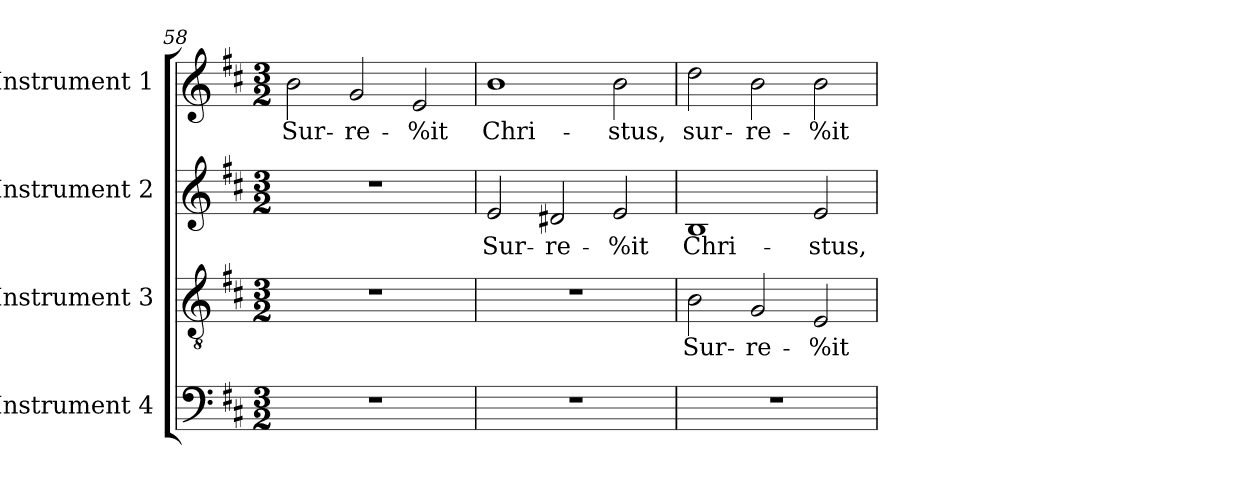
**kern	**kern	**text	**kern	**text	**kern	**text
*part4	*part3	*part3	*part2	*part2	*part1	*part1
*staff4	*staff3	*staff3	*staff2	*staff2	*staff1	*staff1
*I"Instrument 4	*I"Instrument 3	*	*I"Instrument 2	*	*I"Instrument 1	*
!!LO:LB:g=z
*clefF4	*clefGv2	*	*clefG2	*	*clefG2	*
*k[f#c#]	*k[f#c#]	*	*k[f#c#]	*	*k[f#c#]	*
*D:	*D:	*	*D:	*	*D:	*
*M3/2	*M3/2	*	*M3/2	*	*M3/2	*
=58	=58	=58	=58	=58	=58	=58
!LO:N:vis=1	!LO:N:vis=1	!	!LO:N:vis=1	!	!	!LO:LY:b:cj
1.r	1.r	.	1.r	.	2b\	Sur-
!	!	!	!	!	!	!LO:LY:b:cj
.	.	.	.	.	2g/	-re-
!	!	!	!	!	!	!LO:LY:b:cj
.	.	.	.	.	2e/	-%it
=59	=59	=59	=59	=59	=59	=59
!LO:N:vis=1	!LO:N:vis=1	!	!	!LO:LY:b:cj	!	!LO:LY:b:cj
1.r	1.r	.	2e/	Sur-	1b	Chri-
!	!	!	!	!LO:LY:b:cj	!	!
.	.	.	2d#X/	-re-	.	.
!	!	!	!	!LO:LY:b:cj	!	!LO:LY:b:cj
.	.	.	2e/	-%it	2b\	-stus,
=60	=60	=60	=60	=60	=60	=60
!LO:N:vis=1	!	!LO:LY:b:cj	!	!LO:LY:b:cj	!	!LO:LY:b:cj
1.r	2B\	Sur-	1B	Chri-	2dd\	sur-
!	!	!LO:LY:b:cj	!	!	!	!LO:LY:b:cj
.	2G/	-re-	.	.	2b\	-re-
!	!	!LO:LY:b:cj	!	!LO:LY:b:cj	!	!LO:LY:b:cj
.	2E/	-%it	2e/	-stus,	2b\	-%it
=	=	=	=	=	=	=
*-	*-	*-	*-	*-	*-	*-
